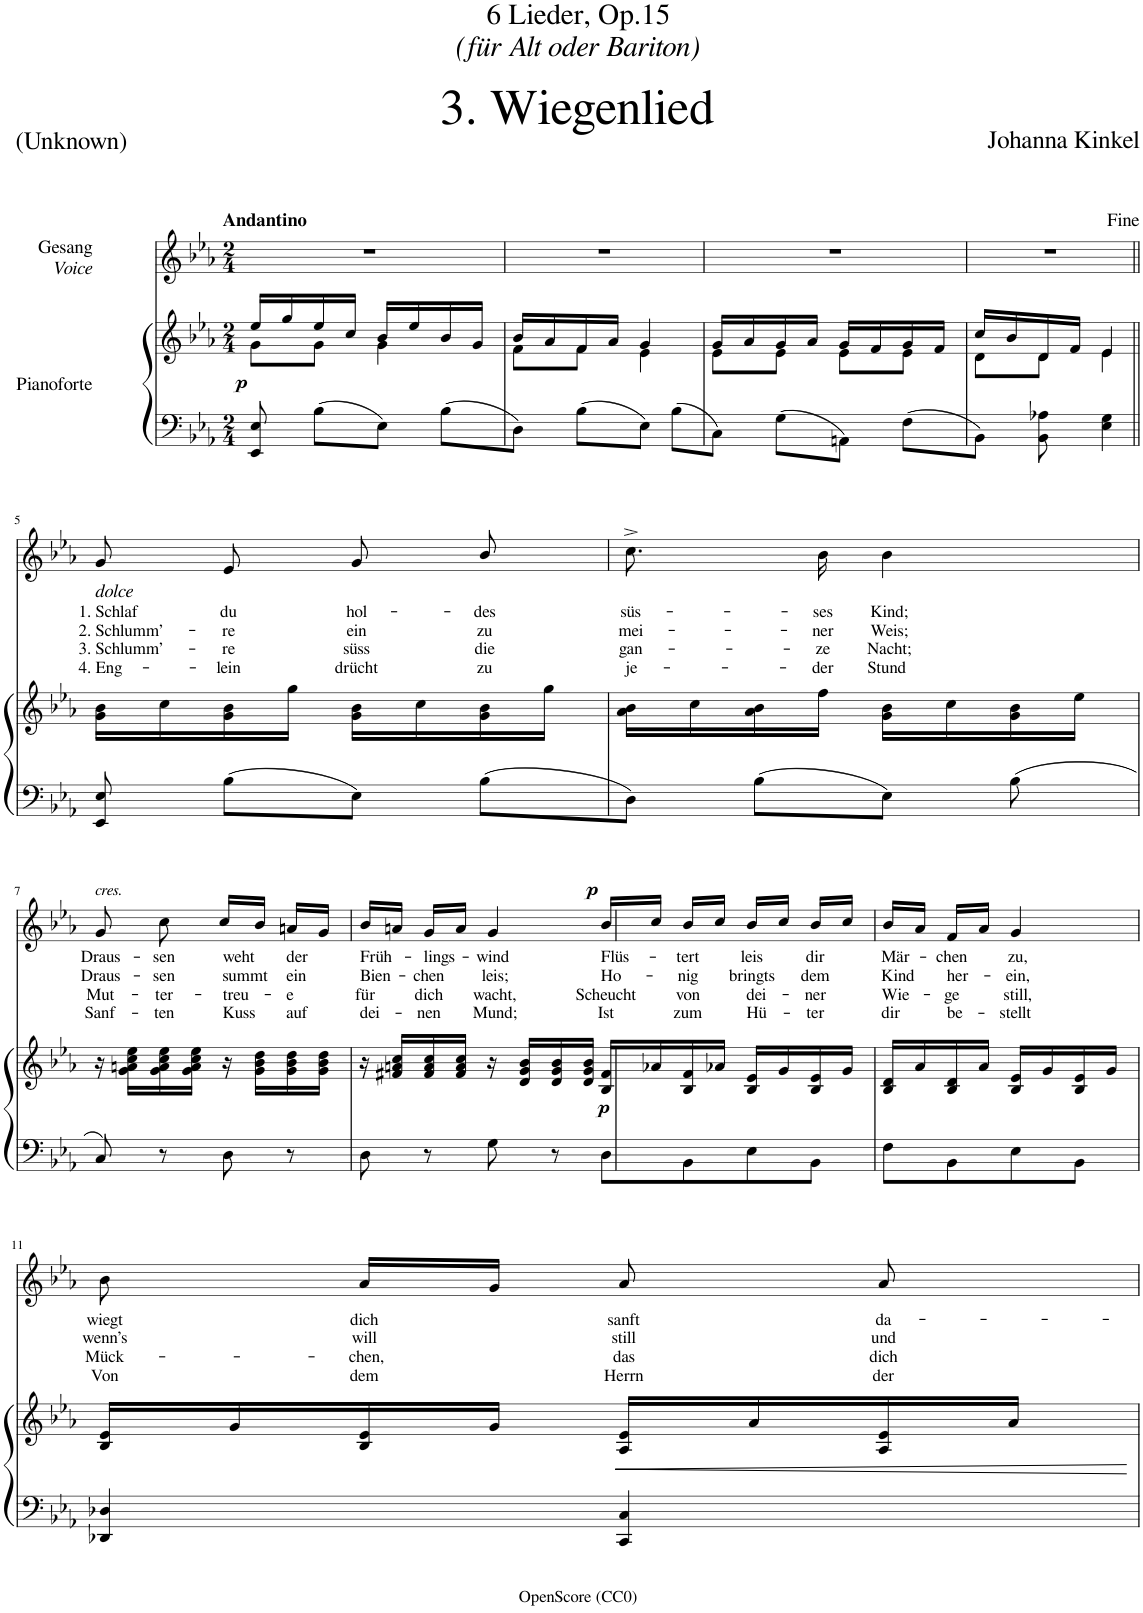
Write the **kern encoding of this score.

**kern	**kern	**dynam	**kern	**text	**text	**text	**text	**dynam
*part2	*part2	*part2	*part1	*part1	*part1	*part1	*part1	*part1
*staff3	*staff2	*staff2/3	*staff1	*staff1	*staff1	*staff1	*staff1	*staff1
*I"Pianoforte	*	*	*I"Gesang Voice	*	*	*	*	*
*I'Pno	*	*	*	*	*	*	*	*
*clefF4	*clefG2	*	*clefG2	*	*	*	*	*
*k[b-e-a-]	*k[b-e-a-]	*	*k[b-e-a-]	*	*	*	*	*
*M2/4	*M2/4	*	*M2/4	*	*	*	*	*
=1	=1	=1	=1	=1	=1	=1	=1	=1
*	*^	*	*	*	*	*	*	*
!	!	!	!	!LO:TX:a:B:t=Andantino	!	!	!	!	!
!	!	!	!LO:DY:b	!	!	!	!	!	!
8EE-/ 8E-/	16ee-/LL	8g\L	p	2r	.	.	.	.	.
.	16gg/	.	.	.	.	.	.	.	.
8B-\L	16ee-/	8g\J	.	.	.	.	.	.	.
.	16cc/JJ	.	.	.	.	.	.	.	.
8E-\J	16b-/LL	4g\	.	.	.	.	.	.	.
.	16ee-/	.	.	.	.	.	.	.	.
8B-\L	16b-/	.	.	.	.	.	.	.	.
.	16g/JJ	.	.	.	.	.	.	.	.
=2	=2	=2	=2	=2	=2	=2	=2	=2	=2
8D\J	16b-/LL	8f\L	.	2r	.	.	.	.	.
.	16a-/	.	.	.	.	.	.	.	.
8B-\L	16f/	8f\J	.	.	.	.	.	.	.
.	16a-/JJ	.	.	.	.	.	.	.	.
8E-\J	4g/	4e-\	.	.	.	.	.	.	.
8B-\L	.	.	.	.	.	.	.	.	.
=3	=3	=3	=3	=3	=3	=3	=3	=3	=3
8C\J	16g/LL	8e-\L	.	2r	.	.	.	.	.
.	16a-/	.	.	.	.	.	.	.	.
8G\L	16g/	8e-\J	.	.	.	.	.	.	.
.	16a-/JJ	.	.	.	.	.	.	.	.
8AAn\J	16g/LL	8e-\L	.	.	.	.	.	.	.
.	16f/	.	.	.	.	.	.	.	.
8F\L	16g/	8e-\J	.	.	.	.	.	.	.
.	16f/JJ	.	.	.	.	.	.	.	.
=4	=4	=4	=4	=4	=4	=4	=4	=4	=4
8BB-\J	16cc/LL	8d\L	.	2r	.	.	.	.	.
.	16b-/	.	.	.	.	.	.	.	.
8BB-\ 8A-X\	16d/	8d\J	.	.	.	.	.	.	.
.	16f/JJ	.	.	.	.	.	.	.	.
4E-\ 4G\	4e-/	4e-\	.	.	.	.	.	.	.
!!LO:LB:g=z
=5||	=5||	=5||	=5||	=5||	=5||	=5||	=5||	=5||	=5||
!	!	!	!	!LO:TX:b:i:t=dolce	!	!	!	!	!
!	!	!	!	!	!LO:LY:b	!LO:LY:b	!LO:LY:b	!LO:LY:b	!
*	*v	*v	*	*	*	*	*	*	*
8EE-/ 8E-/	16g\ 16b-\LL	.	8g/	1. Schlaf	2. Schlumm’-	3. Schlumm’-	4. Eng-	.
.	16cc\	.	.	.	.	.	.	.
!	!	!	!	!LO:LY:b	!LO:LY:b	!LO:LY:b	!LO:LY:b	!
8B-\L	16g\ 16b-\	.	8e-/	du	-re	-re	-lein	.
.	16gg\JJ	.	.	.	.	.	.	.
!	!	!	!	!LO:LY:b	!LO:LY:b	!LO:LY:b	!LO:LY:b	!
8E-\J	16g\ 16b-\LL	.	8g/	hol-	ein	süss	drücht	.
.	16cc\	.	.	.	.	.	.	.
!	!	!	!	!LO:LY:b	!LO:LY:b	!LO:LY:b	!LO:LY:b	!
8B-\L	16g\ 16b-\	.	8b-/	-des	zu	die	zu	.
.	16gg\JJ	.	.	.	.	.	.	.
=6	=6	=6	=6	=6	=6	=6	=6	=6
!	!	!	!	!LO:LY:b	!LO:LY:b	!LO:LY:b	!LO:LY:b	!
8D\J	16a-\ 16b-\LL	.	8.cc^\	süs-	mei-	gan-	je-	.
.	16cc\	.	.	.	.	.	.	.
8B-\L	16a-\ 16b-\	.	.	.	.	.	.	.
!	!	!	!	!LO:LY:b	!LO:LY:b	!LO:LY:b	!LO:LY:b	!
.	16ff\JJ	.	16b-\	-ses	-ner	-ze	-der	.
!	!	!	!	!LO:LY:b	!LO:LY:b	!LO:LY:b	!LO:LY:b	!
8E-\J	16g\ 16b-\LL	.	4b-\	Kind;	Weis;	Nacht;	Stund	.
.	16cc\	.	.	.	.	.	.	.
8B-\	16g\ 16b-\	.	.	.	.	.	.	.
.	16ee-\JJ	.	.	.	.	.	.	.
!!LO:LB:g=z
=7	=7	=7	=7	=7	=7	=7	=7	=7
!	!	!	!LO:TX:a:i:t=cres.	!	!	!	!	!
!	!	!	!	!LO:LY:b	!LO:LY:b	!LO:LY:b	!LO:LY:b	!
8C/	16r	.	8g/	Draus-	Draus-	Mut-	Sanf-	.
.	16g\ 16an\ 16cc\ 16ee-\LL	.	.	.	.	.	.	.
!	!	!	!	!LO:LY:b	!LO:LY:b	!LO:LY:b	!LO:LY:b	!
8r	16g\ 16a\ 16cc\ 16ee-\	.	8cc\	-sen	-sen	-ter-	-ten	.
.	16g\ 16a\ 16cc\ 16ee-\JJ	.	.	.	.	.	.	.
!	!	!	!	!LO:LY:b	!LO:LY:b	!LO:LY:b	!LO:LY:b	!
8D\	16r	.	16cc/LL	weht	summt	-treu-	Kuss	.
.	16g\ 16b-\ 16dd\LL	.	16b-/JJ	.	.	.	.	.
!	!	!	!	!LO:LY:b	!LO:LY:b	!LO:LY:b	!LO:LY:b	!
8r	16g\ 16b-\ 16dd\	.	16an/LL	der	ein	-e	auf	.
.	16g\ 16b-\ 16dd\JJ	.	16g/JJ	.	.	.	.	.
=8	=8	=8	=8	=8	=8	=8	=8	=8
!	!	!	!	!LO:LY:b	!LO:LY:b	!LO:LY:b	!LO:LY:b	!
8D\	16r	.	16b-/LL	Früh-	Bien-	für	dei-	.
.	16f#X/ 16an/ 16cc/LL	.	16an/JJ	.	.	.	.	.
!	!	!	!	!LO:LY:b	!LO:LY:b	!LO:LY:b	!LO:LY:b	!
8r	16f#/ 16a/ 16cc/	.	16g/LL	-lings-	-chen	dich	-nen	.
.	16f#/ 16a/ 16cc/JJ	.	16a/JJ	.	.	.	.	.
!	!	!	!	!LO:LY:b	!LO:LY:b	!LO:LY:b	!LO:LY:b	!
8G\	16r	.	4g/	-wind	leis;	wacht,	Mund;	.
.	16d/ 16g/ 16b-/LL	.	.	.	.	.	.	.
8r	16d/ 16g/ 16b-/	.	.	.	.	.	.	.
.	16d/ 16g/ 16b-/JJ	.	.	.	.	.	.	.
=9	=9	=9	=9	=9	=9	=9	=9	=9
!	!	!LO:DY:b	!	!LO:LY:b	!LO:LY:b	!LO:LY:b	!LO:LY:b	!LO:DY:a
8D\L	16B-/ 16f/LL	p	16b-/LL	Flüs-	Ho-	Scheucht	Ist	p
.	16a-X/	.	16cc/JJ	.	.	.	.	.
!	!	!	!	!LO:LY:b	!LO:LY:b	!LO:LY:b	!LO:LY:b	!
8BB-\	16B-/ 16f/	.	16b-/LL	-tert	-nig	von	zum	.
.	16a-X/JJ	.	16cc/JJ	.	.	.	.	.
!	!	!	!	!LO:LY:b	!LO:LY:b	!LO:LY:b	!LO:LY:b	!
8E-\	16B-/ 16e-/LL	.	16b-/LL	leis	bringts	dei-	Hü-	.
.	16g/	.	16cc/JJ	.	.	.	.	.
!	!	!	!	!LO:LY:b	!LO:LY:b	!LO:LY:b	!LO:LY:b	!
8BB-\J	16B-/ 16e-/	.	16b-/LL	dir	dem	-ner	-ter	.
.	16g/JJ	.	16cc/JJ	.	.	.	.	.
=10	=10	=10	=10	=10	=10	=10	=10	=10
!	!	!	!	!LO:LY:b	!LO:LY:b	!LO:LY:b	!LO:LY:b	!
8F\L	16B-/ 16d/LL	.	16b-/LL	Mär-	Kind	Wie-	dir	.
.	16a-/	.	16a-/JJ	.	.	.	.	.
!	!	!	!	!LO:LY:b	!LO:LY:b	!LO:LY:b	!LO:LY:b	!
8BB-\	16B-/ 16d/	.	16f/LL	-chen	her-	-ge	be-	.
.	16a-/JJ	.	16a-/JJ	.	.	.	.	.
!	!	!	!	!LO:LY:b	!LO:LY:b	!LO:LY:b	!LO:LY:b	!
8E-\	16B-/ 16e-/LL	.	4g/	zu,	-ein,	still,	-stellt	.
.	16g/	.	.	.	.	.	.	.
8BB-\J	16B-/ 16e-/	.	.	.	.	.	.	.
.	16g/JJ	.	.	.	.	.	.	.
!!LO:LB:g=z
=11	=11	=11	=11	=11	=11	=11	=11	=11
!	!	!	!	!LO:LY:b	!LO:LY:b	!LO:LY:b	!LO:LY:b	!
4DD-X/ 4D-X/	16B-/ 16e-/LL	.	8b-\	wiegt	wenn’s	Mück-	Von	.
.	16g/	.	.	.	.	.	.	.
!	!	!	!	!LO:LY:b	!LO:LY:b	!LO:LY:b	!LO:LY:b	!
.	16B-/ 16e-/	.	16a-/LL	dich	will	-chen,	dem	.
.	16g/JJ	.	16g/JJ	.	.	.	.	.
!	!	!LO:HP:b	!	!LO:LY:b	!LO:LY:b	!LO:LY:b	!LO:LY:b	!
4CC/ 4C/	16A-/ 16e-/LL	<	8a-/	sanft	still	das	Herrn	.
.	16a-/	.	.	.	.	.	.	.
!	!	!	!	!LO:LY:b	!LO:LY:b	!LO:LY:b	!LO:LY:b	!
.	16A-/ 16e-/	.	8a-/	da-	und	dich	der	.
.	16a-/JJ	.	.	.	.	.	.	.
.	.	[	.	.	.	.	.	.
=	=	=	=	=	=	=	=	=
*-	*-	*-	*-	*-	*-	*-	*-	*-
